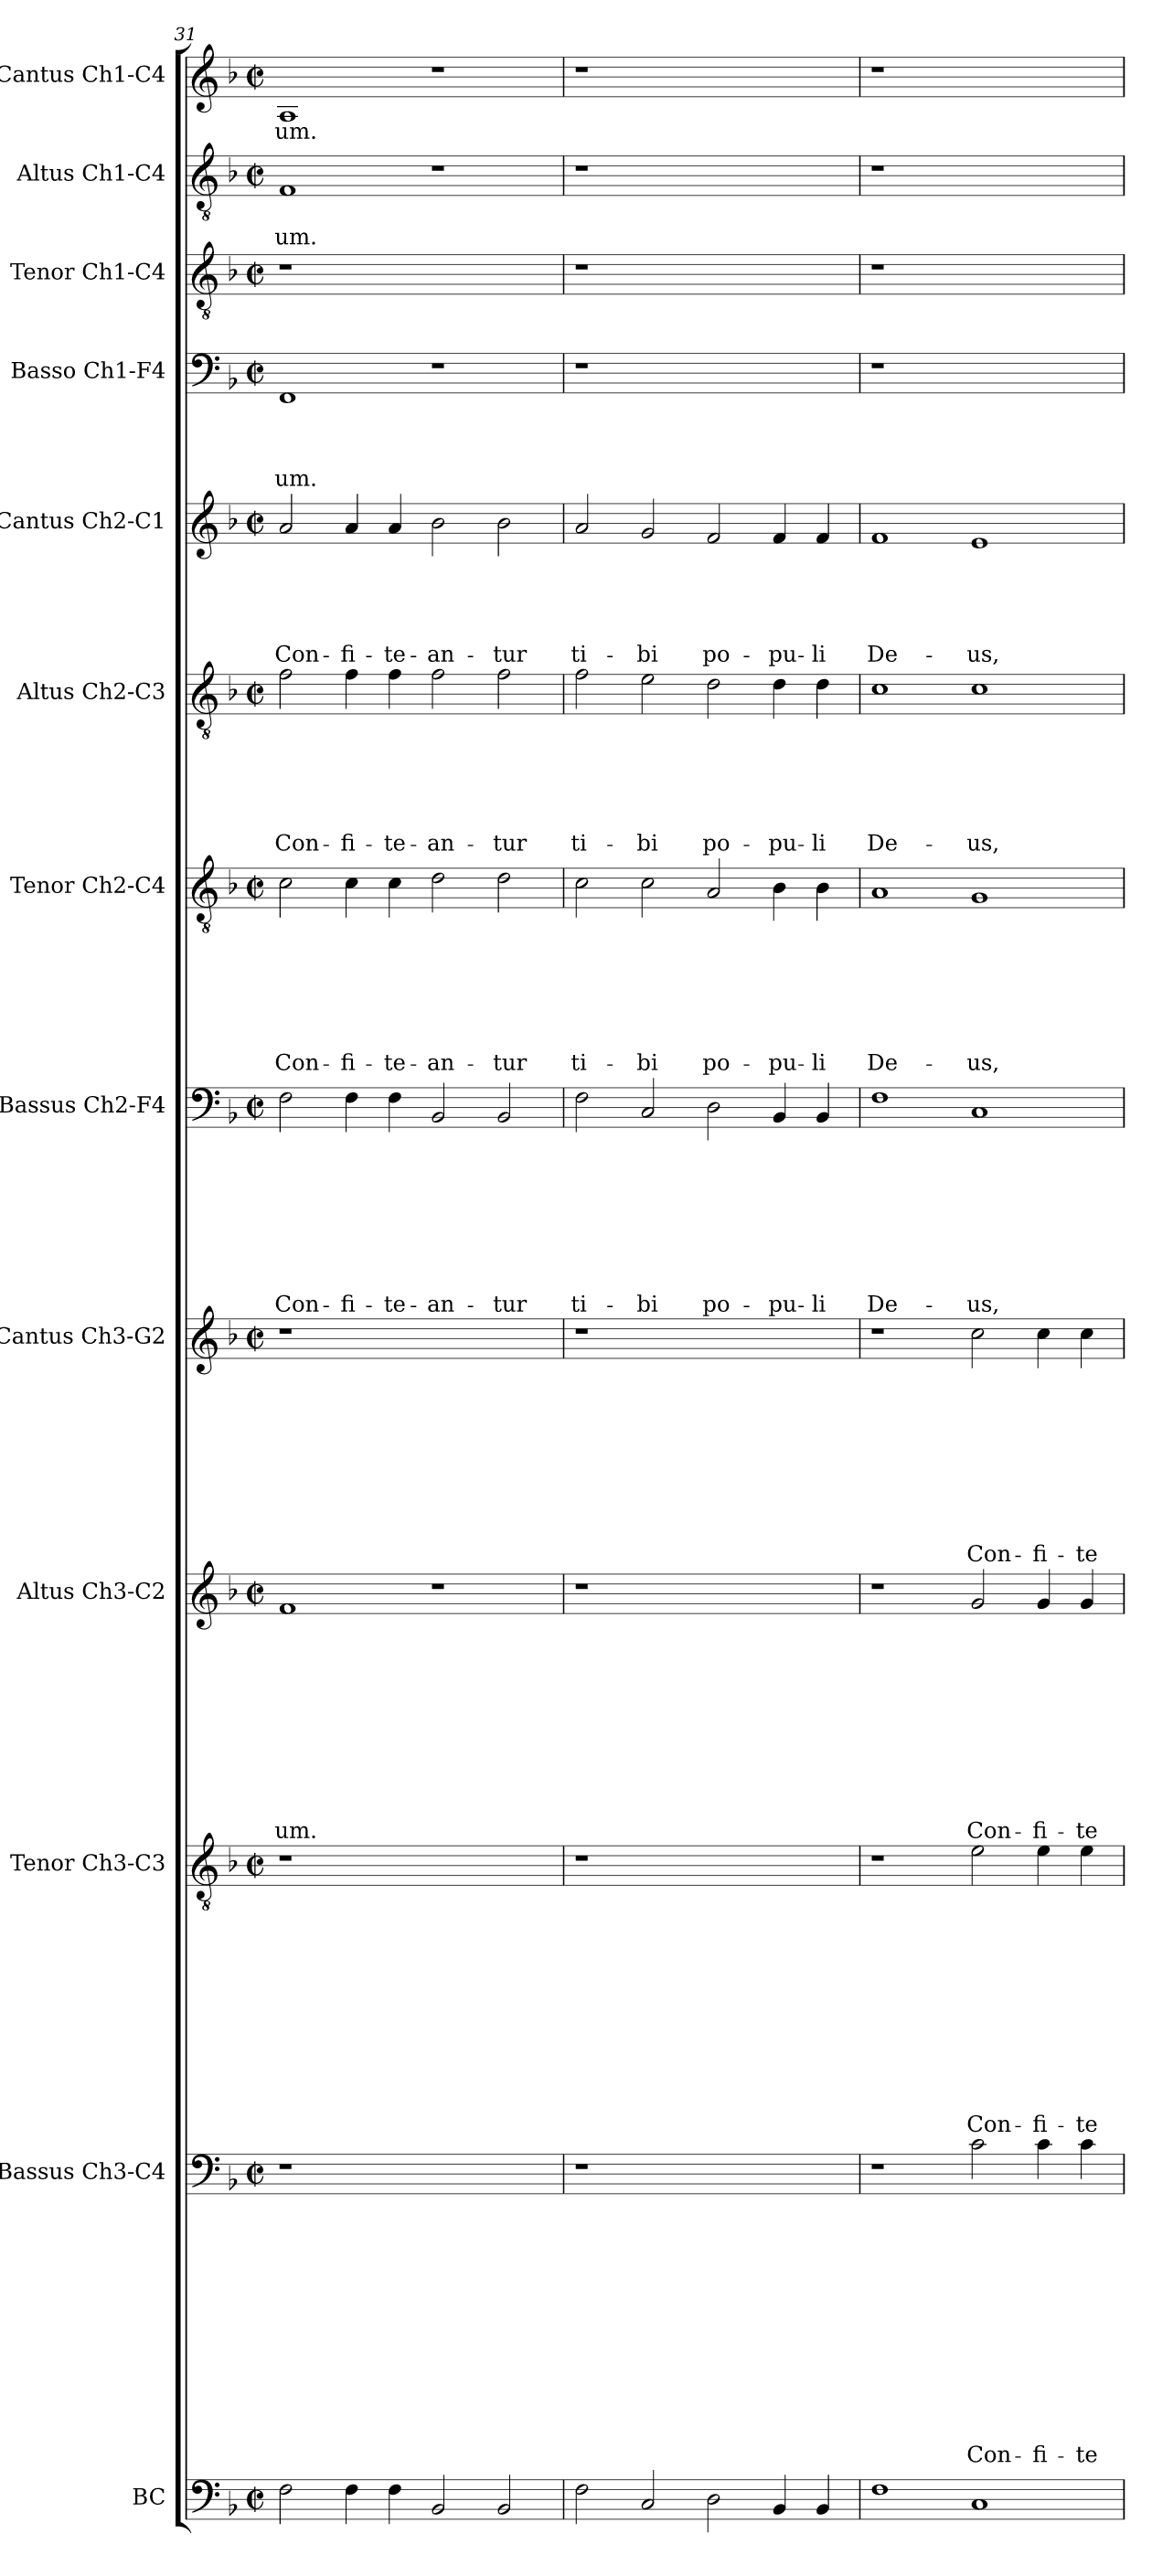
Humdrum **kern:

**kern	**kern	**text	**text	**text	**text	**text	**text	**text	**text	**text	**text	**text	**text	**kern	**text	**text	**text	**text	**text	**text	**text	**text	**text	**text	**text	**kern	**text	**text	**text	**text	**text	**text	**text	**text	**text	**text	**kern	**text	**text	**text	**text	**text	**text	**text	**text	**text	**kern	**text	**text	**text	**text	**text	**text	**text	**text	**kern	**text	**text	**text	**text	**text	**text	**text	**kern	**text	**text	**text	**text	**text	**text	**kern	**text	**text	**text	**text	**text	**kern	**text	**text	**text	**text	**kern	**kern	**text	**text	**kern	**text
*part13	*part12	*part12	*part12	*part12	*part12	*part12	*part12	*part12	*part12	*part12	*part12	*part12	*part12	*part11	*part11	*part11	*part11	*part11	*part11	*part11	*part11	*part11	*part11	*part11	*part11	*part10	*part10	*part10	*part10	*part10	*part10	*part10	*part10	*part10	*part10	*part10	*part9	*part9	*part9	*part9	*part9	*part9	*part9	*part9	*part9	*part9	*part8	*part8	*part8	*part8	*part8	*part8	*part8	*part8	*part8	*part7	*part7	*part7	*part7	*part7	*part7	*part7	*part7	*part6	*part6	*part6	*part6	*part6	*part6	*part6	*part5	*part5	*part5	*part5	*part5	*part5	*part4	*part4	*part4	*part4	*part4	*part3	*part2	*part2	*part2	*part1	*part1
*staff13	*staff12	*staff12	*staff12	*staff12	*staff12	*staff12	*staff12	*staff12	*staff12	*staff12	*staff12	*staff12	*staff12	*staff11	*staff11	*staff11	*staff11	*staff11	*staff11	*staff11	*staff11	*staff11	*staff11	*staff11	*staff11	*staff10	*staff10	*staff10	*staff10	*staff10	*staff10	*staff10	*staff10	*staff10	*staff10	*staff10	*staff9	*staff9	*staff9	*staff9	*staff9	*staff9	*staff9	*staff9	*staff9	*staff9	*staff8	*staff8	*staff8	*staff8	*staff8	*staff8	*staff8	*staff8	*staff8	*staff7	*staff7	*staff7	*staff7	*staff7	*staff7	*staff7	*staff7	*staff6	*staff6	*staff6	*staff6	*staff6	*staff6	*staff6	*staff5	*staff5	*staff5	*staff5	*staff5	*staff5	*staff4	*staff4	*staff4	*staff4	*staff4	*staff3	*staff2	*staff2	*staff2	*staff1	*staff1
*I"BC	*I"Bassus Ch3-C4	*	*	*	*	*	*	*	*	*	*	*	*	*I"Tenor Ch3-C3	*	*	*	*	*	*	*	*	*	*	*	*I"Altus Ch3-C2	*	*	*	*	*	*	*	*	*	*	*I"Cantus Ch3-G2	*	*	*	*	*	*	*	*	*	*I"Bassus Ch2-F4	*	*	*	*	*	*	*	*	*I"Tenor Ch2-C4	*	*	*	*	*	*	*	*I"Altus Ch2-C3	*	*	*	*	*	*	*I"Cantus Ch2-C1	*	*	*	*	*	*I"Basso Ch1-F4	*	*	*	*	*I"Tenor Ch1-C4	*I"Altus Ch1-C4	*	*	*I"Cantus Ch1-C4	*
*	*I'B3	*	*	*	*	*	*	*	*	*	*	*	*	*I'T3	*	*	*	*	*	*	*	*	*	*	*	*I'A3	*	*	*	*	*	*	*	*	*	*	*I'C3	*	*	*	*	*	*	*	*	*	*I'B2	*	*	*	*	*	*	*	*	*I'T2	*	*	*	*	*	*	*	*I'A2	*	*	*	*	*	*	*I'C2	*	*	*	*	*	*I'B1	*	*	*	*	*I'T1	*I'A1	*	*	*I'C1	*
*clefF4	*clefF4	*	*	*	*	*	*	*	*	*	*	*	*	*clefGv2	*	*	*	*	*	*	*	*	*	*	*	*clefG2	*	*	*	*	*	*	*	*	*	*	*clefG2	*	*	*	*	*	*	*	*	*	*clefF4	*	*	*	*	*	*	*	*	*clefGv2	*	*	*	*	*	*	*	*clefGv2	*	*	*	*	*	*	*clefG2	*	*	*	*	*	*clefF4	*	*	*	*	*clefGv2	*clefGv2	*	*	*clefG2	*
*k[b-]	*k[b-]	*	*	*	*	*	*	*	*	*	*	*	*	*k[b-]	*	*	*	*	*	*	*	*	*	*	*	*k[b-]	*	*	*	*	*	*	*	*	*	*	*k[b-]	*	*	*	*	*	*	*	*	*	*k[b-]	*	*	*	*	*	*	*	*	*k[b-]	*	*	*	*	*	*	*	*k[b-]	*	*	*	*	*	*	*k[b-]	*	*	*	*	*	*k[b-]	*	*	*	*	*k[b-]	*k[b-]	*	*	*k[b-]	*
*F:	*F:	*	*	*	*	*	*	*	*	*	*	*	*	*F:	*	*	*	*	*	*	*	*	*	*	*	*F:	*	*	*	*	*	*	*	*	*	*	*F:	*	*	*	*	*	*	*	*	*	*F:	*	*	*	*	*	*	*	*	*F:	*	*	*	*	*	*	*	*F:	*	*	*	*	*	*	*F:	*	*	*	*	*	*F:	*	*	*	*	*F:	*F:	*	*	*F:	*
*M2/2	*M2/2	*	*	*	*	*	*	*	*	*	*	*	*	*M2/2	*	*	*	*	*	*	*	*	*	*	*	*M2/2	*	*	*	*	*	*	*	*	*	*	*M2/2	*	*	*	*	*	*	*	*	*	*M2/2	*	*	*	*	*	*	*	*	*M2/2	*	*	*	*	*	*	*	*M2/2	*	*	*	*	*	*	*M2/2	*	*	*	*	*	*M2/2	*	*	*	*	*M2/2	*M2/2	*	*	*M2/2	*
*met(c|)	*met(c|)	*	*	*	*	*	*	*	*	*	*	*	*	*met(c|)	*	*	*	*	*	*	*	*	*	*	*	*met(c|)	*	*	*	*	*	*	*	*	*	*	*met(c|)	*	*	*	*	*	*	*	*	*	*met(c|)	*	*	*	*	*	*	*	*	*met(c|)	*	*	*	*	*	*	*	*met(c|)	*	*	*	*	*	*	*met(c|)	*	*	*	*	*	*met(c|)	*	*	*	*	*met(c|)	*met(c|)	*	*	*met(c|)	*
=31	=31	=31	=31	=31	=31	=31	=31	=31	=31	=31	=31	=31	=31	=31	=31	=31	=31	=31	=31	=31	=31	=31	=31	=31	=31	=31	=31	=31	=31	=31	=31	=31	=31	=31	=31	=31	=31	=31	=31	=31	=31	=31	=31	=31	=31	=31	=31	=31	=31	=31	=31	=31	=31	=31	=31	=31	=31	=31	=31	=31	=31	=31	=31	=31	=31	=31	=31	=31	=31	=31	=31	=31	=31	=31	=31	=31	=31	=31	=31	=31	=31	=31	=31	=31	=31	=31	=31
2F\	1r	.	.	.	.	.	.	.	.	.	.	.	.	1r	.	.	.	.	.	.	.	.	.	.	.	1f	.	.	.	.	.	.	.	.	.	-um.	1r	.	.	.	.	.	.	.	.	.	2F\	.	.	.	.	.	.	.	Con-	2c\	.	.	.	.	.	.	Con-	2f\	.	.	.	.	.	Con-	2a/	.	.	.	.	Con-	1FF	.	.	.	-um.	1r	1F	.	-um.	1A	-um.
4F\	.	.	.	.	.	.	.	.	.	.	.	.	.	.	.	.	.	.	.	.	.	.	.	.	.	.	.	.	.	.	.	.	.	.	.	.	.	.	.	.	.	.	.	.	.	.	4F\	.	.	.	.	.	.	.	-fi-	4c\	.	.	.	.	.	.	-fi-	4f\	.	.	.	.	.	-fi-	4a/	.	.	.	.	-fi-	.	.	.	.	.	.	.	.	.	.	.
4F\	.	.	.	.	.	.	.	.	.	.	.	.	.	.	.	.	.	.	.	.	.	.	.	.	.	.	.	.	.	.	.	.	.	.	.	.	.	.	.	.	.	.	.	.	.	.	4F\	.	.	.	.	.	.	.	-te-	4c\	.	.	.	.	.	.	-te-	4f\	.	.	.	.	.	-te-	4a/	.	.	.	.	-te-	.	.	.	.	.	.	.	.	.	.	.
2BB-/	1ryy	.	.	.	.	.	.	.	.	.	.	.	.	1ryy	.	.	.	.	.	.	.	.	.	.	.	1r	.	.	.	.	.	.	.	.	.	.	1ryy	.	.	.	.	.	.	.	.	.	2BB-/	.	.	.	.	.	.	.	-an-	2d\	.	.	.	.	.	.	-an-	2f\	.	.	.	.	.	-an-	2b-\	.	.	.	.	-an-	1r	.	.	.	.	1ryy	1r	.	.	1r	.
2BB-/	.	.	.	.	.	.	.	.	.	.	.	.	.	.	.	.	.	.	.	.	.	.	.	.	.	.	.	.	.	.	.	.	.	.	.	.	.	.	.	.	.	.	.	.	.	.	2BB-/	.	.	.	.	.	.	.	-tur	2d\	.	.	.	.	.	.	-tur	2f\	.	.	.	.	.	-tur	2b-\	.	.	.	.	-tur	.	.	.	.	.	.	.	.	.	.	.
=32	=32	=32	=32	=32	=32	=32	=32	=32	=32	=32	=32	=32	=32	=32	=32	=32	=32	=32	=32	=32	=32	=32	=32	=32	=32	=32	=32	=32	=32	=32	=32	=32	=32	=32	=32	=32	=32	=32	=32	=32	=32	=32	=32	=32	=32	=32	=32	=32	=32	=32	=32	=32	=32	=32	=32	=32	=32	=32	=32	=32	=32	=32	=32	=32	=32	=32	=32	=32	=32	=32	=32	=32	=32	=32	=32	=32	=32	=32	=32	=32	=32	=32	=32	=32	=32	=32	=32
2F\	1r	.	.	.	.	.	.	.	.	.	.	.	.	1r	.	.	.	.	.	.	.	.	.	.	.	1r	.	.	.	.	.	.	.	.	.	.	1r	.	.	.	.	.	.	.	.	.	2F\	.	.	.	.	.	.	.	ti-	2c\	.	.	.	.	.	.	ti-	2f\	.	.	.	.	.	ti-	2a/	.	.	.	.	ti-	1r	.	.	.	.	1r	1r	.	.	1r	.
2C/	.	.	.	.	.	.	.	.	.	.	.	.	.	.	.	.	.	.	.	.	.	.	.	.	.	.	.	.	.	.	.	.	.	.	.	.	.	.	.	.	.	.	.	.	.	.	2C/	.	.	.	.	.	.	.	-bi	2c\	.	.	.	.	.	.	-bi	2e\	.	.	.	.	.	-bi	2g/	.	.	.	.	-bi	.	.	.	.	.	.	.	.	.	.	.
2D\	1ryy	.	.	.	.	.	.	.	.	.	.	.	.	1ryy	.	.	.	.	.	.	.	.	.	.	.	1ryy	.	.	.	.	.	.	.	.	.	.	1ryy	.	.	.	.	.	.	.	.	.	2D\	.	.	.	.	.	.	.	po-	2A/	.	.	.	.	.	.	po-	2d\	.	.	.	.	.	po-	2f/	.	.	.	.	po-	1ryy	.	.	.	.	1ryy	1ryy	.	.	1ryy	.
4BB-/	.	.	.	.	.	.	.	.	.	.	.	.	.	.	.	.	.	.	.	.	.	.	.	.	.	.	.	.	.	.	.	.	.	.	.	.	.	.	.	.	.	.	.	.	.	.	4BB-/	.	.	.	.	.	.	.	-pu-	4B-\	.	.	.	.	.	.	-pu-	4d\	.	.	.	.	.	-pu-	4f/	.	.	.	.	-pu-	.	.	.	.	.	.	.	.	.	.	.
4BB-/	.	.	.	.	.	.	.	.	.	.	.	.	.	.	.	.	.	.	.	.	.	.	.	.	.	.	.	.	.	.	.	.	.	.	.	.	.	.	.	.	.	.	.	.	.	.	4BB-/	.	.	.	.	.	.	.	-li	4B-\	.	.	.	.	.	.	-li	4d\	.	.	.	.	.	-li	4f/	.	.	.	.	-li	.	.	.	.	.	.	.	.	.	.	.
=33	=33	=33	=33	=33	=33	=33	=33	=33	=33	=33	=33	=33	=33	=33	=33	=33	=33	=33	=33	=33	=33	=33	=33	=33	=33	=33	=33	=33	=33	=33	=33	=33	=33	=33	=33	=33	=33	=33	=33	=33	=33	=33	=33	=33	=33	=33	=33	=33	=33	=33	=33	=33	=33	=33	=33	=33	=33	=33	=33	=33	=33	=33	=33	=33	=33	=33	=33	=33	=33	=33	=33	=33	=33	=33	=33	=33	=33	=33	=33	=33	=33	=33	=33	=33	=33	=33	=33
1F	1r	.	.	.	.	.	.	.	.	.	.	.	.	1r	.	.	.	.	.	.	.	.	.	.	.	1r	.	.	.	.	.	.	.	.	.	.	1r	.	.	.	.	.	.	.	.	.	1F	.	.	.	.	.	.	.	De-	1A	.	.	.	.	.	.	De-	1c	.	.	.	.	.	De-	1f	.	.	.	.	De-	1r	.	.	.	.	1r	1r	.	.	1r	.
1C	2c\	.	.	.	.	.	.	.	.	.	.	.	Con-	2e\	.	.	.	.	.	.	.	.	.	.	Con-	2g/	.	.	.	.	.	.	.	.	.	Con-	2cc\	.	.	.	.	.	.	.	.	Con-	1C	.	.	.	.	.	.	.	-us,	1G	.	.	.	.	.	.	-us,	1c	.	.	.	.	.	-us,	1e	.	.	.	.	-us,	1ryy	.	.	.	.	1ryy	1ryy	.	.	1ryy	.
.	4c\	.	.	.	.	.	.	.	.	.	.	.	-fi-	4e\	.	.	.	.	.	.	.	.	.	.	-fi-	4g/	.	.	.	.	.	.	.	.	.	-fi-	4cc\	.	.	.	.	.	.	.	.	-fi-	.	.	.	.	.	.	.	.	.	.	.	.	.	.	.	.	.	.	.	.	.	.	.	.	.	.	.	.	.	.	.	.	.	.	.	.	.	.	.	.	.
.	4c\	.	.	.	.	.	.	.	.	.	.	.	-te-	4e\	.	.	.	.	.	.	.	.	.	.	-te-	4g/	.	.	.	.	.	.	.	.	.	-te-	4cc\	.	.	.	.	.	.	.	.	-te-	.	.	.	.	.	.	.	.	.	.	.	.	.	.	.	.	.	.	.	.	.	.	.	.	.	.	.	.	.	.	.	.	.	.	.	.	.	.	.	.	.
=	=	=	=	=	=	=	=	=	=	=	=	=	=	=	=	=	=	=	=	=	=	=	=	=	=	=	=	=	=	=	=	=	=	=	=	=	=	=	=	=	=	=	=	=	=	=	=	=	=	=	=	=	=	=	=	=	=	=	=	=	=	=	=	=	=	=	=	=	=	=	=	=	=	=	=	=	=	=	=	=	=	=	=	=	=	=	=
*-	*-	*-	*-	*-	*-	*-	*-	*-	*-	*-	*-	*-	*-	*-	*-	*-	*-	*-	*-	*-	*-	*-	*-	*-	*-	*-	*-	*-	*-	*-	*-	*-	*-	*-	*-	*-	*-	*-	*-	*-	*-	*-	*-	*-	*-	*-	*-	*-	*-	*-	*-	*-	*-	*-	*-	*-	*-	*-	*-	*-	*-	*-	*-	*-	*-	*-	*-	*-	*-	*-	*-	*-	*-	*-	*-	*-	*-	*-	*-	*-	*-	*-	*-	*-	*-	*-	*-
